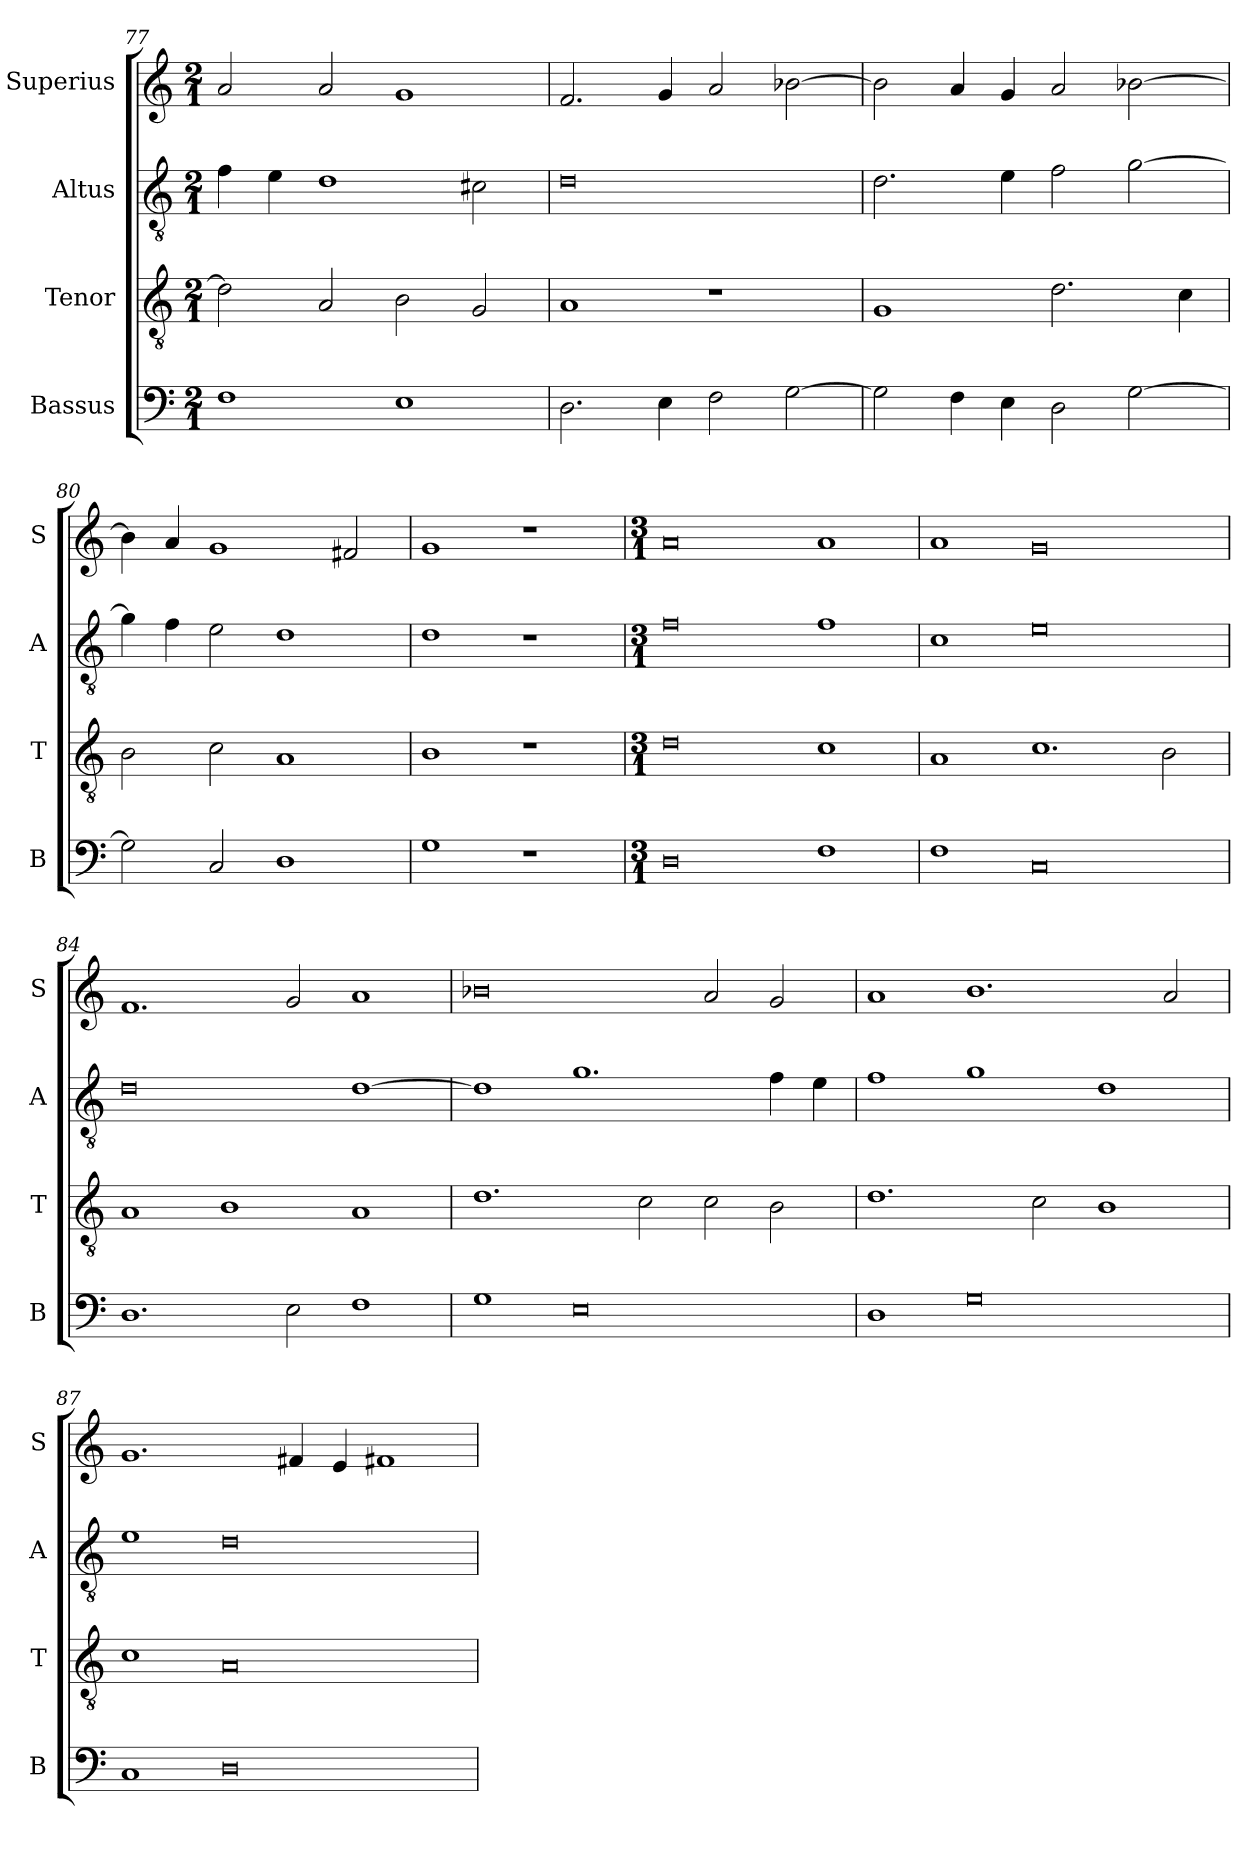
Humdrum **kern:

**kern	**kern	**kern	**kern
*part4	*part3	*part2	*part1
*staff4	*staff3	*staff2	*staff1
*I"Bassus	*I"Tenor	*I"Altus	*I"Superius
*I'B	*I'T	*I'A	*I'S
*clefF4	*clefGv2	*clefGv2	*clefG2
*k[]	*k[]	*k[]	*k[]
*C:	*C:	*C:	*C:
*M2/1	*M2/1	*M2/1	*M2/1
=77	=77	=77	=77
1F	2d]	4f	2a
.	.	4e	.
.	2A	1d	2a
1E	2B	.	1g
.	2G	2c#X	.
=78	=78	=78	=78
2.D	1A	0d	2.f
4E	.	.	4g
2F	1r	.	2a
[2G	.	.	[2b-X
=79	=79	=79	=79
2G]	1G	2.d	2b-]
4F	.	.	4a
4E	.	4e	4g
2D	2.d	2f	2a
[2G	.	[2g	[2b-X
.	4c	.	.
=80	=80	=80	=80
2G]	2B	4g]	4b-]
.	.	4f	4a
2C	2c	2e	1g
1D	1A	1d	.
.	.	.	2f#X
=81	=81	=81	=81
1G	1B	1d	1g
1r	1r	1r	1r
=82	=82	=82	=82
*M3/1	*M3/1	*M3/1	*M3/1
0D	0d	0f	0a
1F	1c	1f	1a
=83	=83	=83	=83
1F	1A	1c	1a
0C	1.c	0e	0g
.	2B	.	.
=84	=84	=84	=84
1.D	1A	0d	1.f
.	1B	.	.
2E	.	.	2g
1F	1A	[1d	1a
=85	=85	=85	=85
1G	1.d	1d]	0b-X
0E	.	1.g	.
.	2c	.	.
.	2c	.	2a
.	2B	4f	2g
.	.	4e	.
=86	=86	=86	=86
1D	1.d	1f	1a
0G	.	1g	1.b
.	2c	.	.
.	1B	1d	.
.	.	.	2a
=87	=87	=87	=87
1C	1c	1e	1.g
0D	0A	0d	.
.	.	.	4f#X
.	.	.	4e
.	.	.	1f#X
=	=	=	=
*-	*-	*-	*-
